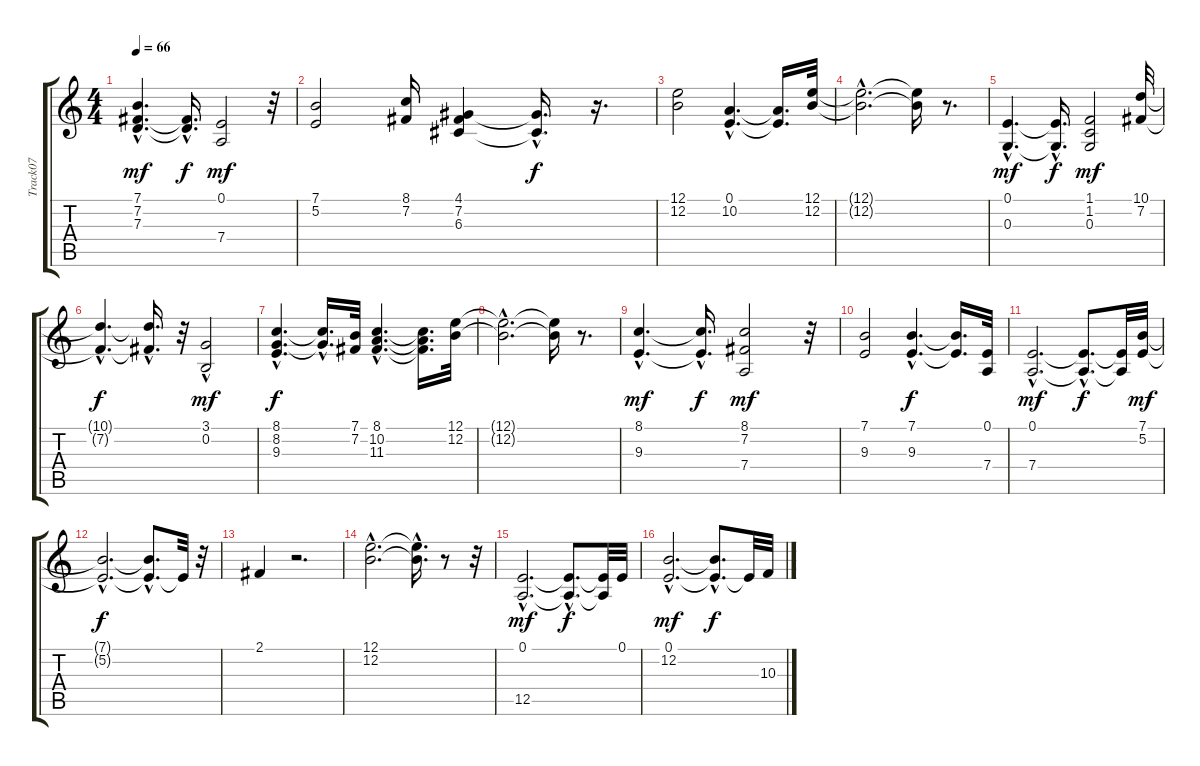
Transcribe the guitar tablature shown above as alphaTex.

\track ("Track07" "Track07") {instrument acousticgrandpiano}
\staff {score tabs}
\tuning (E4 B3 G3 D3 A2 E2) {hide}
\ts (4 4)
\tempo 66
\clef g2
\ks c
(7.1 7.2{hac} 7.3{hac}).4{d dy mf} (7.2{hac t} 7.3{hac t}).16{d dy f} (0.1 7.4).2{dy mf} r.32 |
(7.1 5.2).2 (8.1 7.2).16 (4.1 7.2 6.3).4 (4.1{hac t} 6.3{hac t}).16{d dy f} r.16{d} |
(12.1 12.2).2 (0.1{hac} 10.2{hac}).4{d} (0.1{t} 10.2{t}).16{d} (12.1 12.2).32 |
(12.1{hac t} 12.2{hac t}).2{d} (12.1{t} 12.2{t}).16 r.8{d} |
(0.1{hac} 0.3{hac}).4{d dy mf} (0.1{hac t} 0.3{hac t}).16{d dy f} (1.1 1.2 0.3).2{dy mf} (10.1 7.2).32 |
(10.1{hac t} 7.2{hac t}).4{d dy f} (10.1{hac t} 7.2{hac t}).16{d} r.32 (3.1{hac} 0.2).2{dy mf} |
(8.1{hac} 8.2{hac} 9.3).4{d dy f} (8.1{hac t} 8.2{hac t}).16{d} (7.1 7.2).32 (8.1{hac} 10.2{hac} 11.3{hac}).4{d} (8.1{t} 10.2{t} 11.3{t}).16{d} (12.1 12.2).32 |
(12.1{hac t} 12.2{hac t}).2{d} (12.1{t} 12.2{t}).16 r.8{d} |
(8.1{hac} 9.3{hac}).4{d dy mf} (8.1{hac t} 9.3{hac t}).16{d dy f} (8.1 7.2 7.4).2{dy mf} r.32 |
(7.1 9.3).2 (7.1{hac} 9.3{hac}).4{d dy f} (7.1{t} 9.3{t}).16{d} (0.1 7.4).32 |
(0.1{hac} 7.4{hac}).2{d dy mf instrument pad8sweep} (0.1{hac t} 7.4{hac t}).8{d dy f} (0.1{t} 7.4{t}).32 (7.1 5.2).32{dy mf} |
(7.1{hac t} 5.2{hac t}).2{d dy f} (7.1{t} 5.2{hac t}).8{d} 5.2{t}.32 r.32 |
2.1.4 r.2{d} |
(12.1{hac} 12.2{hac}).2{d} (12.1{hac t} 12.2{hac t}).16{d} r.8 r.32 |
(0.1{hac} 12.5{hac}).2{d dy mf} (0.1{hac t} 12.5{hac t}).8{d dy f} (0.1{t} 12.5{t}).32 0.1.32 |
(0.1{hac} 12.2{hac}).2{d dy mf} (0.1{hac t} 12.2{t}).8{d dy f} 0.1{t}.32 10.3.32
